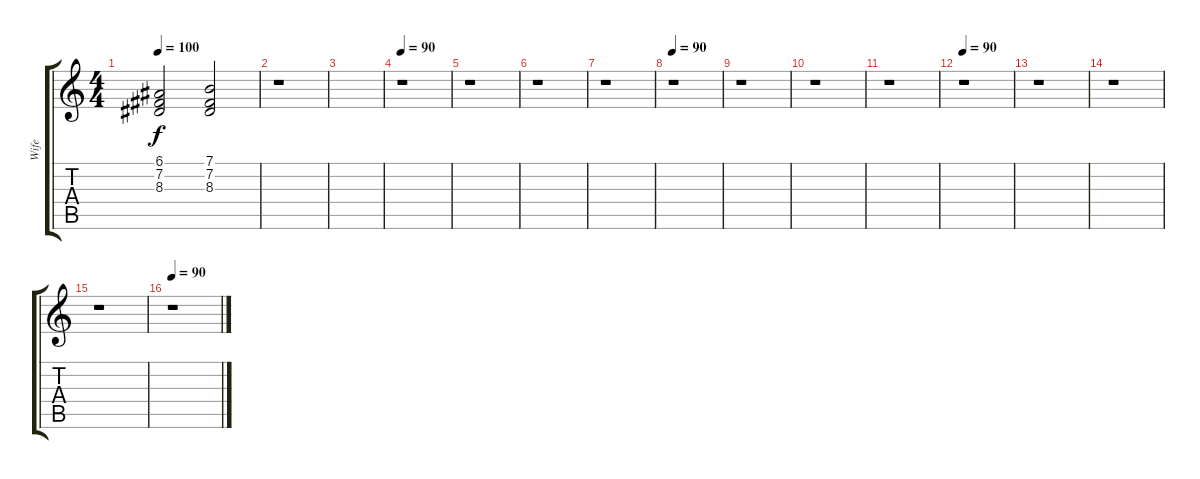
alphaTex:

\track ("Wife" "Wife") {instrument lead4chiff}
\staff {score tabs}
\tuning (E4 B3 G3 D3 A2 E2) {hide}
\ts (4 4)
\tempo 100
\clef g2
\ks c
(6.1 7.2 8.3).2{dy f} (7.1 7.2 8.3).2 |
r.1 |
|
\tempo 90
r.1 |
r.1 |
r.1 |
r.1 |
\tempo 90
r.1 |
r.1 |
r.1 |
r.1 |
\tempo 90
r.1 |
r.1 |
r.1 |
r.1 |
\tempo 90
r.1
